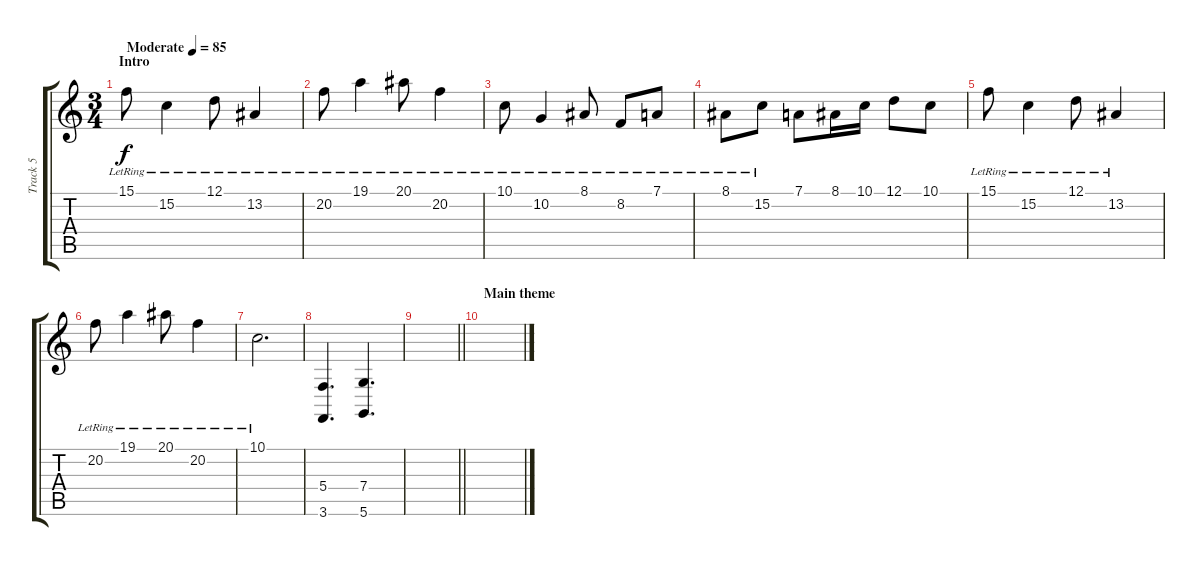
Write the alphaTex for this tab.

\track ("Track 5" "Track 5") {instrument acousticgrandpiano}
\staff {score tabs}
\tuning (D4 A3 F3 C3 G2 D2) {hide}
\ts (3 4)
\section ("" "Intro")
\tempo (85 "Moderate")
\clef g2
\ks c
15.1{lr}.8{dy f instrument acousticgrandpiano} 15.2{lr}.4 12.1{lr}.8 13.2{lr}.4 |
20.2{lr}.8 19.1{lr}.4 20.1{lr}.8 20.2{lr}.4 |
10.1{lr}.8 10.2{lr}.4 8.1{lr}.8 8.2{lr}.8 7.1{lr}.8 |
8.1{lr}.8 15.2{lr}.8 7.1.8 8.1.16 10.1.16 12.1.8 10.1.8 |
15.1{lr}.8 15.2{lr}.4 12.1{lr}.8 13.2{lr}.4 |
20.2{lr}.8 19.1{lr}.4 20.1{lr}.8 20.2{lr}.4 |
10.1{lr}.2{d} |
(5.4 3.6).4{d} (7.4 5.6).4{d} |
\barLineRight lightlight
|
\section ("" "Main theme")
